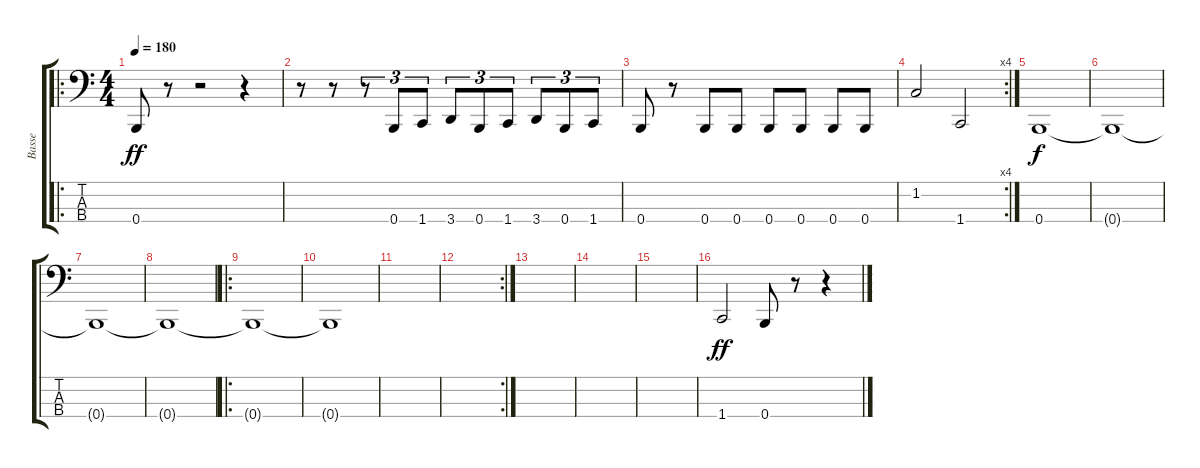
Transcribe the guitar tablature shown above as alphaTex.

\track ("Basse" "Basse") {instrument electricbasspick}
\staff {score tabs}
\tuning (E2 B1 Gb1 B0) {hide}
\ro
\ts (4 4)
\tempo 180
\clef f4
\ks c
0.4.8{dy ff} r.8 r.2 r.4 |
r.8 r.8 r.8{tu (3 2)} 0.4.8{tu (3 2)} 1.4.8{tu (3 2)} 3.4.8{tu (3 2)} 0.4.8{tu (3 2)} 1.4.8{tu (3 2)} 3.4.8{tu (3 2)} 0.4.8{tu (3 2)} 1.4.8{tu (3 2)} |
0.4.8 r.8 0.4.8 0.4.8 0.4.8 0.4.8 0.4.8 0.4.8 |
\rc 4
1.2.2 1.4.2 |
0.4.1{dy f} |
0.4{t}.1 |
0.4{t}.1 |
0.4{t}.1 |
\ro
0.4{t}.1 |
0.4{t}.1 |
|
\rc 2
|
|
|
|
1.4.2{dy ff} 0.4.8 r.8 r.4
